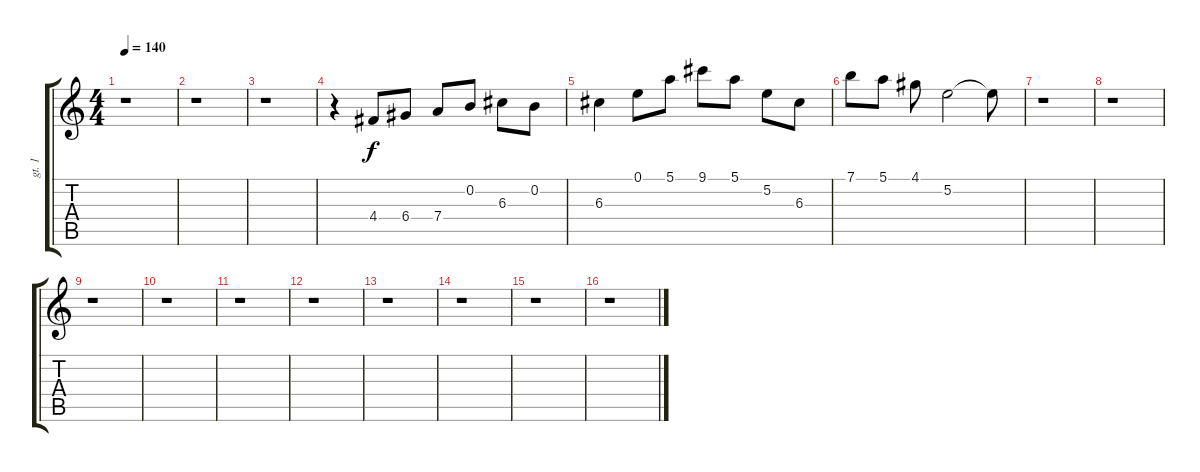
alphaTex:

\track ("gt. 1" "gt. 1") {instrument acousticguitarsteel}
\staff {score tabs}
\tuning (E4 B3 G3 D3 A2 E2) {hide}
\ts (4 4)
\tempo 140
\clef g2
\ks c
r.1{dy f} |
r.1 |
r.1 |
r.4 4.4.8 6.4.8 7.4.8 0.2.8 6.3.8 0.2.8 |
6.3.4 0.1.8 5.1.8 9.1.8 5.1.8 5.2.8 6.3.8 |
7.1.8 5.1.8 4.1.8 5.2.2 5.2{t}.8 |
r.1 |
r.1 |
r.1 |
r.1 |
r.1 |
r.1 |
r.1 |
r.1 |
r.1 |
r.1
